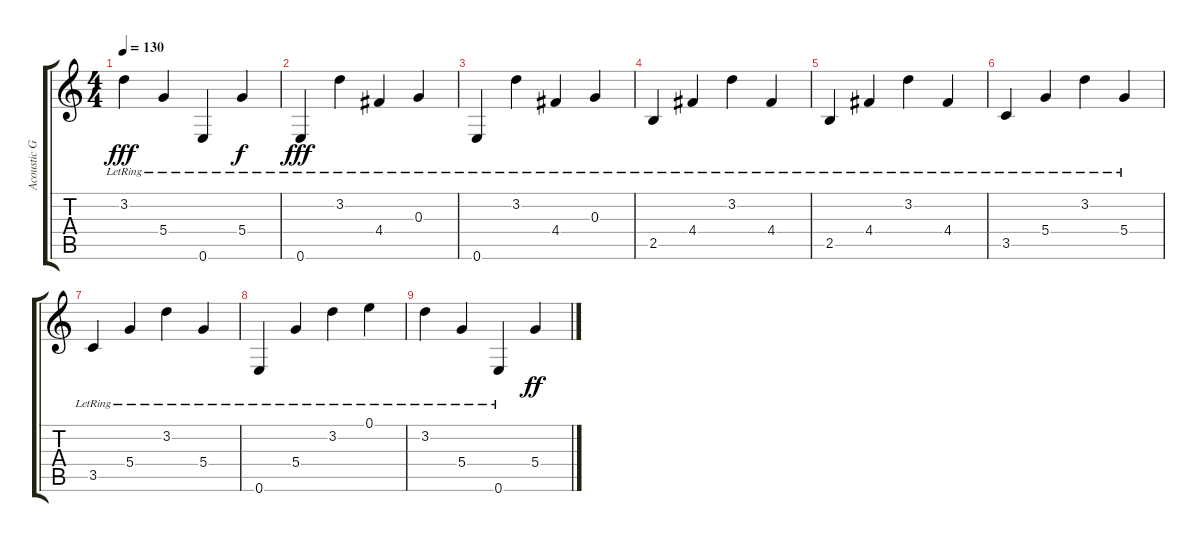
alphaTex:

\track ("Acoustic Guitar 2" "Acoustic G") {instrument acousticguitarsteel}
\staff {score tabs}
\tuning (E4 B3 G3 D3 A2 E2) {hide}
\ts (4 4)
\tempo 130
\clef g2
\ks c
3.2{lr}.4{dy fff} 5.4{lr}.4 0.6{lr}.4 5.4{lr}.4{dy f} |
0.6{lr}.4{dy fff} 3.2{lr}.4 4.4{lr}.4 0.3{lr}.4 |
0.6{lr}.4 3.2{lr}.4 4.4{lr}.4 0.3{lr}.4 |
2.5{lr}.4 4.4{lr}.4 3.2{lr}.4 4.4{lr}.4 |
2.5{lr}.4 4.4{lr}.4 3.2{lr}.4 4.4{lr}.4 |
3.5{lr}.4 5.4{lr}.4 3.2{lr}.4 5.4{lr}.4 |
3.5{lr}.4 5.4{lr}.4 3.2{lr}.4 5.4{lr}.4 |
0.6{lr}.4 5.4{lr}.4 3.2{lr}.4 0.1{lr}.4 |
3.2{lr}.4 5.4{lr}.4 0.6{lr}.4 5.4.4{dy ff}
